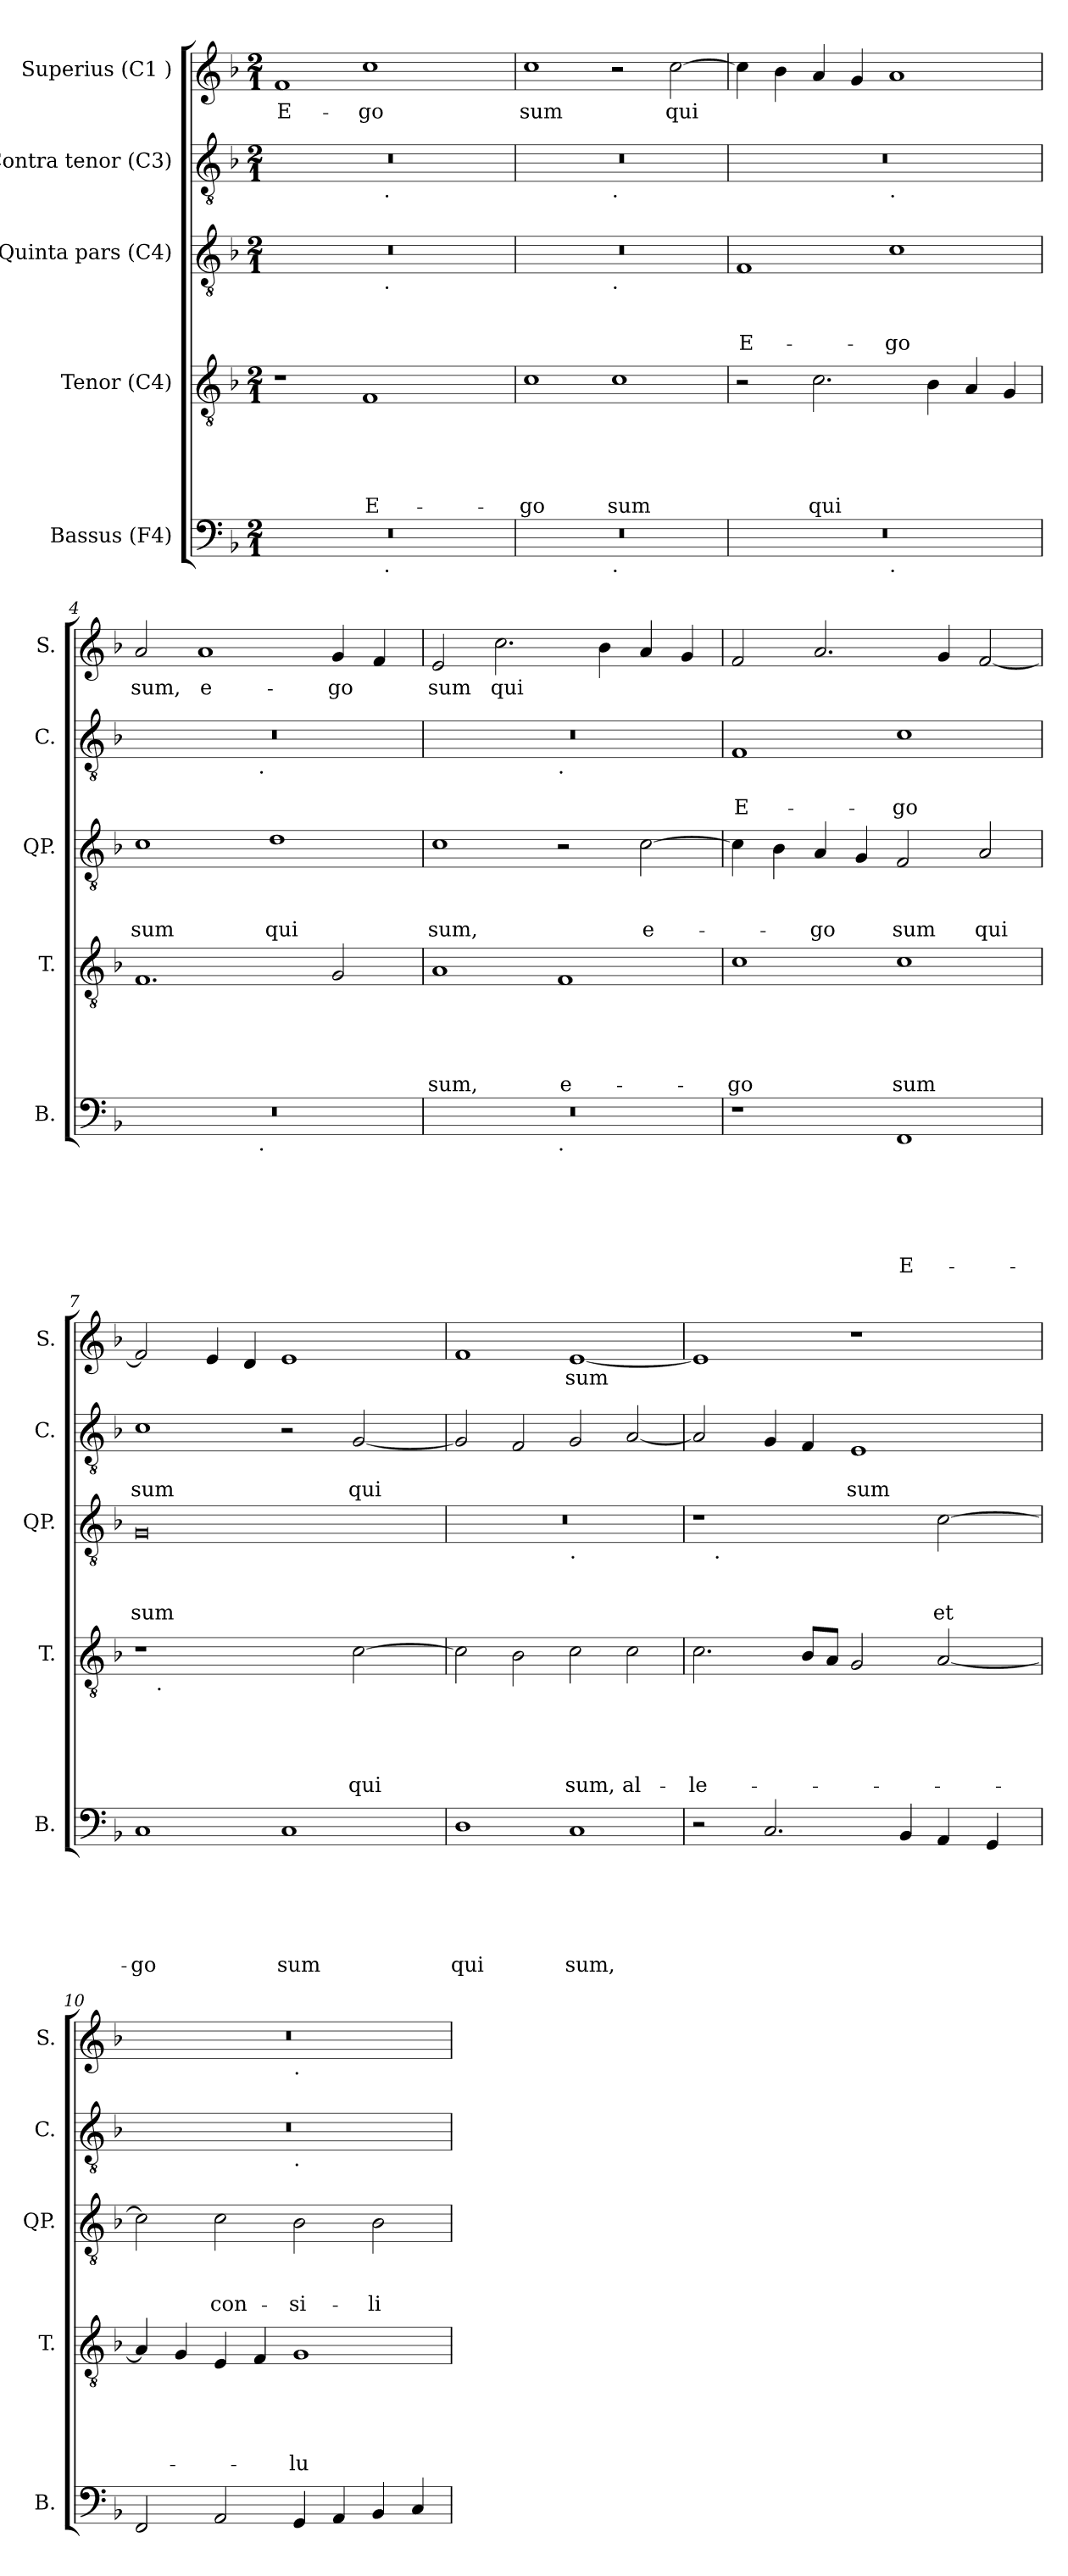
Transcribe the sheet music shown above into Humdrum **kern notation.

**kern	**text	**text	**text	**text	**text	**text	**kern	**text	**text	**text	**text	**text	**kern	**text	**text	**text	**kern	**text	**text	**kern	**text
*part5	*part5	*part5	*part5	*part5	*part5	*part5	*part4	*part4	*part4	*part4	*part4	*part4	*part3	*part3	*part3	*part3	*part2	*part2	*part2	*part1	*part1
*staff5	*staff5	*staff5	*staff5	*staff5	*staff5	*staff5	*staff4	*staff4	*staff4	*staff4	*staff4	*staff4	*staff3	*staff3	*staff3	*staff3	*staff2	*staff2	*staff2	*staff1	*staff1
*I"Bassus (F4)	*	*	*	*	*	*	*I"Tenor (C4)	*	*	*	*	*	*I"Quinta pars (C4)	*	*	*	*I"Contra tenor (C3)	*	*	*I"Superius (C1 )	*
*I'B.	*	*	*	*	*	*	*I'T.	*	*	*	*	*	*I'QP.	*	*	*	*I'C.	*	*	*I'S.	*
*clefF4	*	*	*	*	*	*	*clefGv2	*	*	*	*	*	*clefGv2	*	*	*	*clefGv2	*	*	*clefG2	*
*k[b-]	*	*	*	*	*	*	*k[b-]	*	*	*	*	*	*k[b-]	*	*	*	*k[b-]	*	*	*k[b-]	*
*F:	*	*	*	*	*	*	*F:	*	*	*	*	*	*F:	*	*	*	*F:	*	*	*F:	*
*M2/1	*	*	*	*	*	*	*M2/1	*	*	*	*	*	*M2/1	*	*	*	*M2/1	*	*	*M2/1	*
=1	=1	=1	=1	=1	=1	=1	=1	=1	=1	=1	=1	=1	=1	=1	=1	=1	=1	=1	=1	=1	=1
!	!	!	!	!	!	!	!	!	!	!	!	!	!	!	!	!	!	!	!	!	!LO:LY:b
*^	*	*	*	*	*	*	*	*	*	*	*	*	*^	*	*	*	*^	*	*	*	*
0r	1ryy	.	.	.	.	.	.	1r	.	.	.	.	.	0r	1ryy	.	.	.	0r	1ryy	.	.	1f	E-
!	!	!	!	!	!	!	!	!	!	!	!	!	!LO:LY:b	!	!	!	!	!	!	!	!	!	!	!LO:LY:b
.	16.ryy	.	.	.	.	.	.	1F	.	.	.	.	E-	.	16.ryy	.	.	.	.	16.ryy	.	.	1cc	-go
!	!	!	!	!	!	!	!	!	!	!	!	!	!	!	!	!	!	!	!	!LO:TX:b:t=.	!	!	!	!
!	!	!	!	!	!	!	!	!	!	!	!	!	!	!	!LO:TX:b:t=.	!	!	!	!	!	!	!	!	!
!	!LO:TX:b:t=.	!	!	!	!	!	!	!	!	!	!	!	!	!	!	!	!	!	!	!	!	!	!	!
.	2ryy	.	.	.	.	.	.	.	.	.	.	.	.	.	2ryy	.	.	.	.	2ryy	.	.	.	.
.	4ryy	.	.	.	.	.	.	.	.	.	.	.	.	.	4ryy	.	.	.	.	4ryy	.	.	.	.
.	8ryy	.	.	.	.	.	.	.	.	.	.	.	.	.	8ryy	.	.	.	.	8ryy	.	.	.	.
.	32ryy	.	.	.	.	.	.	.	.	.	.	.	.	.	32ryy	.	.	.	.	32ryy	.	.	.	.
=2	=2	=2	=2	=2	=2	=2	=2	=2	=2	=2	=2	=2	=2	=2	=2	=2	=2	=2	=2	=2	=2	=2	=2	=2
!	!	!	!	!	!	!	!	!	!	!	!	!	!LO:LY:b	!	!	!	!	!	!	!	!	!	!	!LO:LY:b
0r	1ryy	.	.	.	.	.	.	1c	.	.	.	.	-go	0r	1ryy	.	.	.	0r	1ryy	.	.	1cc	sum
!	!	!	!	!	!	!	!	!	!	!	!	!	!	!	!	!	!	!	!	!LO:TX:b:t=.	!	!	!	!
!	!	!	!	!	!	!	!	!	!	!	!	!	!	!	!LO:TX:b:t=.	!	!	!	!	!	!	!	!	!
!	!LO:TX:b:t=.	!	!	!	!	!	!	!	!	!	!	!	!	!	!	!	!	!	!	!	!	!	!	!
!	!	!	!	!	!	!	!	!	!	!	!	!	!LO:LY:b	!	!	!	!	!	!	!	!	!	!	!
.	1ryy	.	.	.	.	.	.	1c	.	.	.	.	sum	.	1ryy	.	.	.	.	1ryy	.	.	2r	.
!	!	!	!	!	!	!	!	!	!	!	!	!	!	!	!	!	!	!	!	!	!	!	!	!LO:LY:b
.	.	.	.	.	.	.	.	.	.	.	.	.	.	.	.	.	.	.	.	.	.	.	[>2cc\	qui
=3	=3	=3	=3	=3	=3	=3	=3	=3	=3	=3	=3	=3	=3	=3	=3	=3	=3	=3	=3	=3	=3	=3	=3	=3
!	!	!	!	!	!	!	!	!	!	!	!	!	!	!	!	!	!	!LO:LY:b	!	!	!	!	!	!
*	*	*	*	*	*	*	*	*	*	*	*	*	*	*v	*v	*	*	*	*	*	*	*	*	*
0r	1ryy	.	.	.	.	.	.	2r	.	.	.	.	.	1F	.	.	E-	0r	1ryy	.	.	4cc\]	.
.	.	.	.	.	.	.	.	.	.	.	.	.	.	.	.	.	.	.	.	.	.	4b-\	.
!	!	!	!	!	!	!	!	!	!	!	!	!	!LO:LY:b	!	!	!	!	!	!	!	!	!	!
.	.	.	.	.	.	.	.	2.c\	.	.	.	.	qui	.	.	.	.	.	.	.	.	4a/	.
.	.	.	.	.	.	.	.	.	.	.	.	.	.	.	.	.	.	.	.	.	.	4g/	.
!	!	!	!	!	!	!	!	!	!	!	!	!	!	!	!	!	!	!	!LO:TX:b:t=.	!	!	!	!
!	!LO:TX:b:t=.	!	!	!	!	!	!	!	!	!	!	!	!	!	!	!	!	!	!	!	!	!	!
!	!	!	!	!	!	!	!	!	!	!	!	!	!	!	!	!	!LO:LY:b	!	!	!	!	!	!
.	1ryy	.	.	.	.	.	.	.	.	.	.	.	.	1c	.	.	-go	.	1ryy	.	.	1a	.
.	.	.	.	.	.	.	.	4B-\	.	.	.	.	.	.	.	.	.	.	.	.	.	.	.
.	.	.	.	.	.	.	.	4A/	.	.	.	.	.	.	.	.	.	.	.	.	.	.	.
.	.	.	.	.	.	.	.	4G/	.	.	.	.	.	.	.	.	.	.	.	.	.	.	.
=4	=4	=4	=4	=4	=4	=4	=4	=4	=4	=4	=4	=4	=4	=4	=4	=4	=4	=4	=4	=4	=4	=4	=4
!	!	!	!	!	!	!	!	!	!	!	!	!	!	!	!	!	!LO:LY:b	!	!	!	!	!	!LO:LY:b
0r	2ryy	.	.	.	.	.	.	1.F	.	.	.	.	.	1c	.	.	sum	0r	2ryy	.	.	2a/	sum,
!	!	!	!	!	!	!	!	!	!	!	!	!	!	!	!	!	!	!	!	!	!	!	!LO:LY:b:rj
.	4...ryy	.	.	.	.	.	.	.	.	.	.	.	.	.	.	.	.	.	4...ryy	.	.	1a	e-
!	!	!	!	!	!	!	!	!	!	!	!	!	!	!	!	!	!	!	!LO:TX:b:t=.	!	!	!	!
!	!LO:TX:b:t=.	!	!	!	!	!	!	!	!	!	!	!	!	!	!	!	!	!	!	!	!	!	!
.	1ryy	.	.	.	.	.	.	.	.	.	.	.	.	.	.	.	.	.	1ryy	.	.	.	.
!	!	!	!	!	!	!	!	!	!	!	!	!	!	!	!	!	!LO:LY:b	!	!	!	!	!	!
.	.	.	.	.	.	.	.	.	.	.	.	.	.	1d	.	.	qui	.	.	.	.	.	.
!	!	!	!	!	!	!	!	!	!	!	!	!	!	!	!	!	!	!	!	!	!	!	!LO:LY:b
.	.	.	.	.	.	.	.	2G/	.	.	.	.	.	.	.	.	.	.	.	.	.	4g/	-go
.	.	.	.	.	.	.	.	.	.	.	.	.	.	.	.	.	.	.	.	.	.	4f/	.
.	32ryy	.	.	.	.	.	.	.	.	.	.	.	.	.	.	.	.	.	32ryy	.	.	.	.
!!LO:LB:g=z
=5	=5	=5	=5	=5	=5	=5	=5	=5	=5	=5	=5	=5	=5	=5	=5	=5	=5	=5	=5	=5	=5	=5	=5
!	!	!	!	!	!	!	!	!	!	!	!	!	!LO:LY:b	!	!	!	!LO:LY:b	!	!	!	!	!	!LO:LY:b
0r	1ryy	.	.	.	.	.	.	1A	.	.	.	.	sum,	1c	.	.	sum,	0r	1ryy	.	.	2e/	sum
!	!	!	!	!	!	!	!	!	!	!	!	!	!	!	!	!	!	!	!	!	!	!	!LO:LY:b
.	.	.	.	.	.	.	.	.	.	.	.	.	.	.	.	.	.	.	.	.	.	2.cc\	qui
!	!	!	!	!	!	!	!	!	!	!	!	!	!	!	!	!	!	!	!LO:TX:b:t=.	!	!	!	!
!	!LO:TX:b:t=.	!	!	!	!	!	!	!	!	!	!	!	!	!	!	!	!	!	!	!	!	!	!
!	!	!	!	!	!	!	!	!	!	!	!	!	!LO:LY:b:rj	!	!	!	!	!	!	!	!	!	!
.	1ryy	.	.	.	.	.	.	1F	.	.	.	.	e-	2r	.	.	.	.	1ryy	.	.	.	.
.	.	.	.	.	.	.	.	.	.	.	.	.	.	.	.	.	.	.	.	.	.	4b-\	.
!	!	!	!	!	!	!	!	!	!	!	!	!	!	!	!	!	!LO:LY:b:rj	!	!	!	!	!	!
.	.	.	.	.	.	.	.	.	.	.	.	.	.	[>2c\	.	.	e-	.	.	.	.	4a/	.
.	.	.	.	.	.	.	.	.	.	.	.	.	.	.	.	.	.	.	.	.	.	4g/	.
=6	=6	=6	=6	=6	=6	=6	=6	=6	=6	=6	=6	=6	=6	=6	=6	=6	=6	=6	=6	=6	=6	=6	=6
!	!	!	!	!	!	!	!	!	!	!	!	!	!LO:LY:b	!	!	!	!	!	!	!	!LO:LY:b	!	!
*v	*v	*	*	*	*	*	*	*	*	*	*	*	*	*	*	*	*	*v	*v	*	*	*	*
1r	.	.	.	.	.	.	1c	.	.	.	.	-go	4c\]	.	.	.	1F	.	E-	2f/	.
.	.	.	.	.	.	.	.	.	.	.	.	.	4B-\	.	.	.	.	.	.	.	.
!	!	!	!	!	!	!	!	!	!	!	!	!	!	!	!	!LO:LY:b	!	!	!	!	!
.	.	.	.	.	.	.	.	.	.	.	.	.	4A/	.	.	-go	.	.	.	2.a/	.
.	.	.	.	.	.	.	.	.	.	.	.	.	4G/	.	.	.	.	.	.	.	.
!	!	!	!	!	!	!LO:LY:b	!	!	!	!	!	!LO:LY:b	!	!	!	!LO:LY:b	!	!	!LO:LY:b	!	!
1FF	.	.	.	.	.	E-	1c	.	.	.	.	sum	2F/	.	.	sum	1c	.	-go	.	.
.	.	.	.	.	.	.	.	.	.	.	.	.	.	.	.	.	.	.	.	4g/	.
!	!	!	!	!	!	!	!	!	!	!	!	!	!	!	!	!LO:LY:b	!	!	!	!	!
.	.	.	.	.	.	.	.	.	.	.	.	.	2A/	.	.	qui	.	.	.	[<2f/	.
=7	=7	=7	=7	=7	=7	=7	=7	=7	=7	=7	=7	=7	=7	=7	=7	=7	=7	=7	=7	=7	=7
!	!	!	!	!	!	!LO:LY:b	!	!	!	!	!	!	!	!	!	!LO:LY:b	!	!	!LO:LY:b	!	!
*	*	*	*	*	*	*	*^	*	*	*	*	*	*	*	*	*	*	*	*	*	*
1C	.	.	.	.	.	-go	1r	16.ryy	.	.	.	.	.	0G	.	.	sum	1c	.	sum	2f/]	.
!	!	!	!	!	!	!	!	!LO:TX:b:t=.	!	!	!	!	!	!	!	!	!	!	!	!	!	!
.	.	.	.	.	.	.	.	1ryy	.	.	.	.	.	.	.	.	.	.	.	.	.	.
.	.	.	.	.	.	.	.	.	.	.	.	.	.	.	.	.	.	.	.	.	4e/	.
.	.	.	.	.	.	.	.	.	.	.	.	.	.	.	.	.	.	.	.	.	4d/	.
!	!	!	!	!	!	!LO:LY:b	!	!	!	!	!	!	!	!	!	!	!	!	!	!	!	!
1C	.	.	.	.	.	sum	2ryy	.	.	.	.	.	.	.	.	.	.	2r	.	.	1e	.
.	.	.	.	.	.	.	.	2ryy	.	.	.	.	.	.	.	.	.	.	.	.	.	.
!	!	!	!	!	!	!	!	!	!	!	!	!	!LO:LY:b	!	!	!	!	!	!	!LO:LY:b	!	!
.	.	.	.	.	.	.	[>2c\	.	.	.	.	.	qui	.	.	.	.	[<2G/	.	qui	.	.
.	.	.	.	.	.	.	.	4ryy	.	.	.	.	.	.	.	.	.	.	.	.	.	.
.	.	.	.	.	.	.	.	8ryy	.	.	.	.	.	.	.	.	.	.	.	.	.	.
.	.	.	.	.	.	.	.	32ryy	.	.	.	.	.	.	.	.	.	.	.	.	.	.
=8	=8	=8	=8	=8	=8	=8	=8	=8	=8	=8	=8	=8	=8	=8	=8	=8	=8	=8	=8	=8	=8	=8
!	!	!	!	!	!	!LO:LY:b	!	!	!	!	!	!	!	!	!	!	!	!	!	!	!	!
*	*	*	*	*	*	*	*v	*v	*	*	*	*	*	*^	*	*	*	*	*	*	*	*
1D	.	.	.	.	.	qui	2c\]	.	.	.	.	.	0r	1ryy	.	.	.	2G/]	.	.	1f	.
.	.	.	.	.	.	.	2B-\	.	.	.	.	.	.	.	.	.	.	2F/	.	.	.	.
!	!	!	!	!	!	!	!	!	!	!	!	!	!	!LO:TX:b:t=.	!	!	!	!	!	!	!	!
!	!	!	!	!	!	!LO:LY:b	!	!	!	!	!	!LO:LY:b	!	!	!	!	!	!	!	!	!	!LO:LY:b
1C	.	.	.	.	.	sum,	2c\	.	.	.	.	sum,	.	1ryy	.	.	.	2G/	.	.	[<1e	sum
!	!	!	!	!	!	!	!	!	!	!	!	!LO:LY:b	!	!	!	!	!	!	!	!	!	!
.	.	.	.	.	.	.	2c\	.	.	.	.	al-	.	.	.	.	.	[<2A/	.	.	.	.
!!LO:LB:g=z
=9	=9	=9	=9	=9	=9	=9	=9	=9	=9	=9	=9	=9	=9	=9	=9	=9	=9	=9	=9	=9	=9	=9
!	!	!	!	!	!	!	!	!	!	!	!	!LO:LY:b	!	!	!	!	!	!	!	!	!	!
2r	.	.	.	.	.	.	2.c\	.	.	.	.	-le-	1r	16.ryy	.	.	.	2A/]	.	.	1e]	.
!	!	!	!	!	!	!	!	!	!	!	!	!	!	!LO:TX:b:t=.	!	!	!	!	!	!	!	!
.	.	.	.	.	.	.	.	.	.	.	.	.	.	1ryy	.	.	.	.	.	.	.	.
2.C/	.	.	.	.	.	.	.	.	.	.	.	.	.	.	.	.	.	4G/	.	.	.	.
.	.	.	.	.	.	.	8B-/L	.	.	.	.	.	.	.	.	.	.	4F/	.	.	.	.
.	.	.	.	.	.	.	8A/J	.	.	.	.	.	.	.	.	.	.	.	.	.	.	.
!	!	!	!	!	!	!	!	!	!	!	!	!	!	!	!	!	!	!	!	!LO:LY:b	!	!
.	.	.	.	.	.	.	2G/	.	.	.	.	.	2ryy	.	.	.	.	1E	.	sum	1r	.
.	.	.	.	.	.	.	.	.	.	.	.	.	.	2ryy	.	.	.	.	.	.	.	.
4BB-/	.	.	.	.	.	.	.	.	.	.	.	.	.	.	.	.	.	.	.	.	.	.
!	!	!	!	!	!	!	!	!	!	!	!	!	!	!	!	!	!LO:LY:b	!	!	!	!	!
4AA/	.	.	.	.	.	.	[<2A/	.	.	.	.	.	[>2c\	.	.	.	et	.	.	.	.	.
.	.	.	.	.	.	.	.	.	.	.	.	.	.	4ryy	.	.	.	.	.	.	.	.
4GG/	.	.	.	.	.	.	.	.	.	.	.	.	.	.	.	.	.	.	.	.	.	.
.	.	.	.	.	.	.	.	.	.	.	.	.	.	8ryy	.	.	.	.	.	.	.	.
.	.	.	.	.	.	.	.	.	.	.	.	.	.	32ryy	.	.	.	.	.	.	.	.
*	*	*	*	*	*	*	*	*	*	*	*	*	*v	*v	*	*	*	*	*	*	*	*
=10	=10	=10	=10	=10	=10	=10	=10	=10	=10	=10	=10	=10	=10	=10	=10	=10	=10	=10	=10	=10	=10
*	*	*	*	*	*	*	*	*	*	*	*	*	*	*	*	*	*^	*	*	*^	*
2FF/	.	.	.	.	.	.	4A/]	.	.	.	.	.	2c\]	.	.	.	0r	1ryy	.	.	0r	1ryy	.
.	.	.	.	.	.	.	4G/	.	.	.	.	.	.	.	.	.	.	.	.	.	.	.	.
!	!	!	!	!	!	!	!	!	!	!	!	!	!	!	!	!LO:LY:b	!	!	!	!	!	!	!
2AA/	.	.	.	.	.	.	4E/	.	.	.	.	.	2c\	.	.	con-	.	.	.	.	.	.	.
.	.	.	.	.	.	.	4F/	.	.	.	.	.	.	.	.	.	.	.	.	.	.	.	.
!	!	!	!	!	!	!	!	!	!	!	!	!	!	!	!	!	!	!	!	!	!	!LO:TX:b:t=.	!
!	!	!	!	!	!	!	!	!	!	!	!	!	!	!	!	!	!	!LO:TX:b:t=.	!	!	!	!	!
!	!	!	!	!	!	!	!	!	!	!	!	!LO:LY:b	!	!	!	!LO:LY:b	!	!	!	!	!	!	!
4GG/	.	.	.	.	.	.	1G	.	.	.	.	-lu-	2B-\	.	.	-si-	.	1ryy	.	.	.	1ryy	.
4AA/	.	.	.	.	.	.	.	.	.	.	.	.	.	.	.	.	.	.	.	.	.	.	.
!	!	!	!	!	!	!	!	!	!	!	!	!	!	!	!	!LO:LY:b	!	!	!	!	!	!	!
4BB-/	.	.	.	.	.	.	.	.	.	.	.	.	2B-\	.	.	-li-	.	.	.	.	.	.	.
4C/	.	.	.	.	.	.	.	.	.	.	.	.	.	.	.	.	.	.	.	.	.	.	.
*	*	*	*	*	*	*	*	*	*	*	*	*	*	*	*	*	*v	*v	*	*	*	*	*
*	*	*	*	*	*	*	*	*	*	*	*	*	*	*	*	*	*	*	*	*v	*v	*
=	=	=	=	=	=	=	=	=	=	=	=	=	=	=	=	=	=	=	=	=	=
*-	*-	*-	*-	*-	*-	*-	*-	*-	*-	*-	*-	*-	*-	*-	*-	*-	*-	*-	*-	*-	*-
